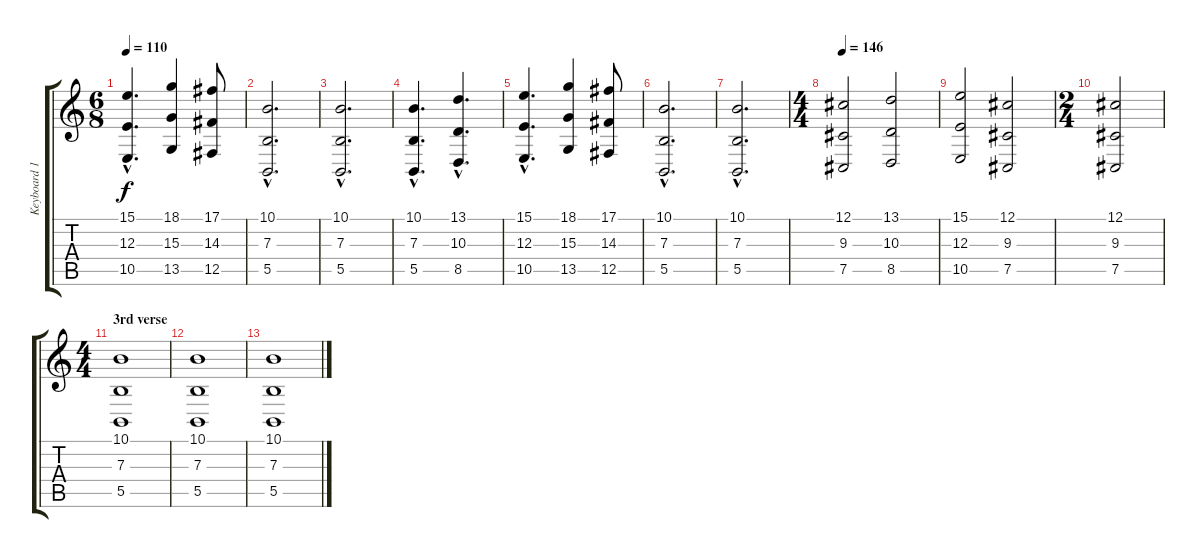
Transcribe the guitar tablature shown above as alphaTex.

\track ("Keyboard 1" "Keyboard 1") {instrument stringensemble1}
\staff {score tabs}
\tuning (Db4 Ab3 E3 B2 Gb2 B1) {hide}
\ts (6 8)
\tempo 110
\clef g2
\ks c
(15.1{hac} 12.3{hac} 10.5{hac}).4{d dy f} (18.1 15.3 13.5).4 (17.1 14.3 12.5).8 |
(10.1{hac} 7.3{hac} 5.5{hac}).2{d} |
(10.1{hac} 7.3{hac} 5.5{hac}).2{d} |
(10.1{hac} 7.3{hac} 5.5{hac}).4{d} (13.1{hac} 10.3{hac} 8.5{hac}).4{d} |
(15.1{hac} 12.3{hac} 10.5{hac}).4{d} (18.1 15.3 13.5).4 (17.1 14.3 12.5).8 |
(10.1{hac} 7.3{hac} 5.5{hac}).2{d} |
(10.1{hac} 7.3{hac} 5.5{hac}).2{d} |
\ts (4 4)
\tempo 146
(12.1 9.3 7.5).2 (13.1 10.3 8.5).2 |
(15.1 12.3 10.5).2 (12.1 9.3 7.5).2 |
\ts (2 4)
(12.1 9.3 7.5).2 |
\ts (4 4)
\section ("" "3rd verse")
(10.1 7.3 5.5).1 |
(10.1 7.3 5.5).1 |
(10.1 7.3 5.5).1
